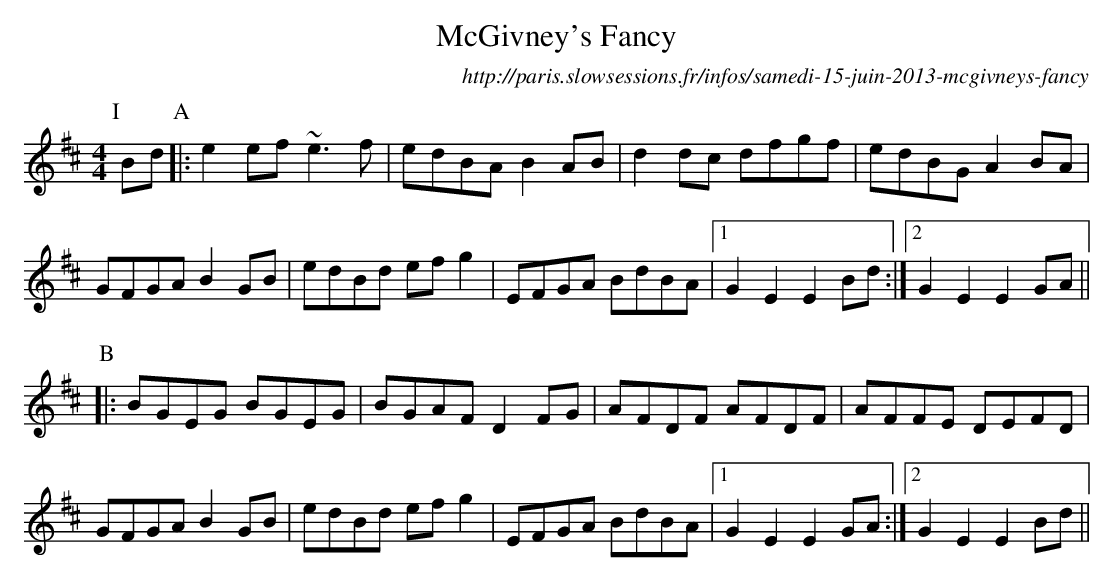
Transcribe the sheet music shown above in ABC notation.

X:1
T:McGivney's Fancy
O:http://paris.slowsessions.fr/infos/samedi-15-juin-2013-mcgivneys-fancy
M:4/4
L:1/8
K:Edor
P:I
Bd\
P:A
|:e2ef ~e3f|edBA B2AB|d2dc dfgf|edBG A2BA|
  GFGA B2GB|edBd efg2|EFGA BdBA|1G2E2 E2Bd:|2G2E2 E2GA||
P:B
|:BGEG BGEG|BGAF D2FG|AFDF AFDF|AFFE DEFD|
  GFGA B2GB|edBd efg2|EFGA BdBA|1G2E2 E2GA:|2G2E2 E2Bd||
